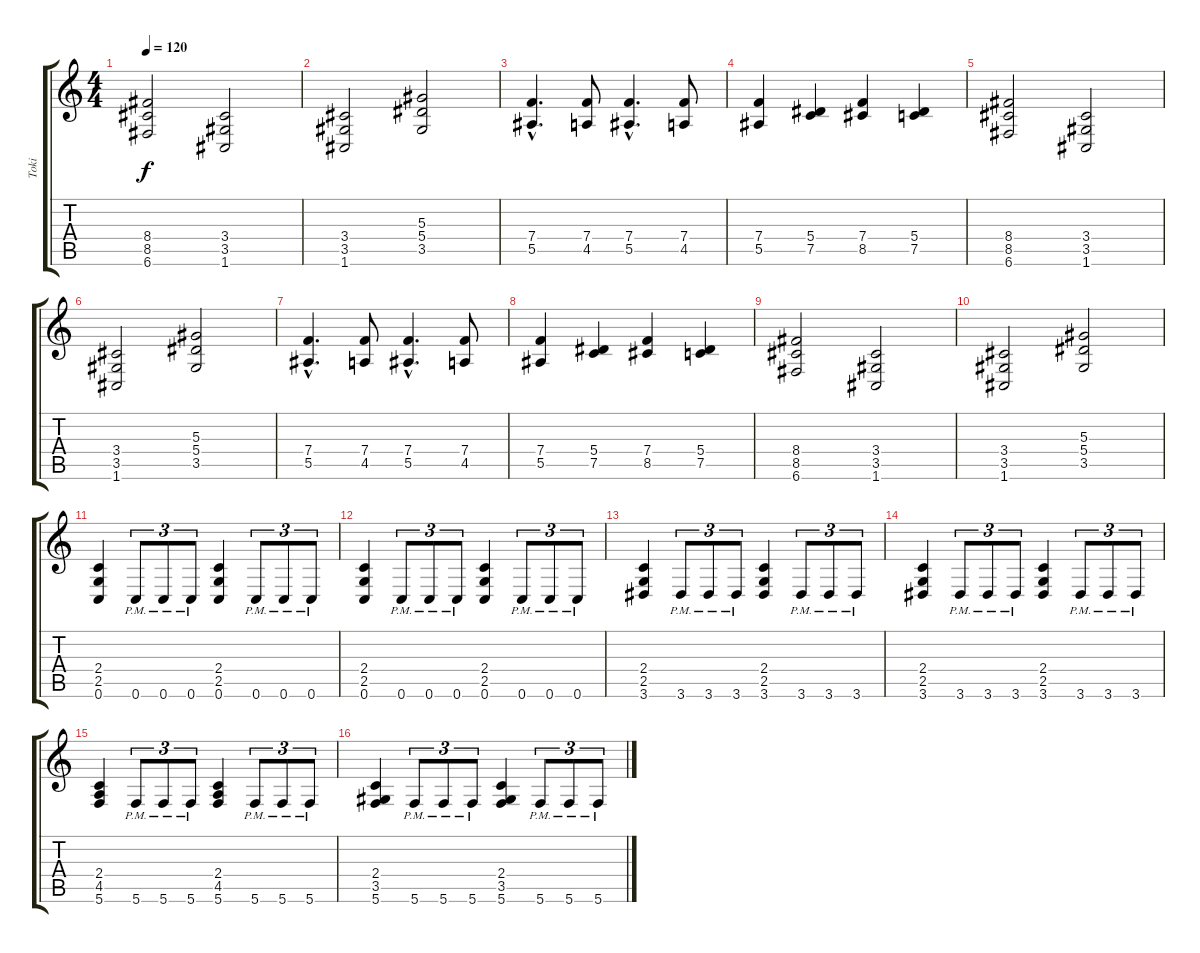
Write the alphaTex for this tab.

\track ("Toki" "Toki") {instrument distortionguitar}
\staff {score tabs}
\tuning (C4 G3 Eb3 Bb2 F2 C2) {hide}
\ts (4 4)
\tempo 120
\clef g2
\ks c
(8.4 8.5 6.6).2{dy f} (3.4 3.5 1.6).2 |
(3.4 3.5 1.6).2 (5.3 5.4 3.5).2 |
(7.4{hac} 5.5{hac}).4{d} (7.4 4.5).8 (7.4{hac} 5.5{hac}).4{d} (7.4 4.5).8 |
(7.4 5.5).4 (5.4 7.5).4 (7.4 8.5).4 (5.4 7.5).4 |
(8.4 8.5 6.6).2 (3.4 3.5 1.6).2 |
(3.4 3.5 1.6).2 (5.3 5.4 3.5).2 |
(7.4{hac} 5.5{hac}).4{d} (7.4 4.5).8 (7.4{hac} 5.5{hac}).4{d} (7.4 4.5).8 |
(7.4 5.5).4 (5.4 7.5).4 (7.4 8.5).4 (5.4 7.5).4 |
(8.4 8.5 6.6).2 (3.4 3.5 1.6).2 |
(3.4 3.5 1.6).2 (5.3 5.4 3.5).2 |
(2.4 2.5 0.6).4 0.6{pm}.8{tu (3 2)} 0.6{pm}.8{tu (3 2)} 0.6{pm}.8{tu (3 2)} (2.4 2.5 0.6).4 0.6{pm}.8{tu (3 2)} 0.6{pm}.8{tu (3 2)} 0.6{pm}.8{tu (3 2)} |
(2.4 2.5 0.6).4 0.6{pm}.8{tu (3 2)} 0.6{pm}.8{tu (3 2)} 0.6{pm}.8{tu (3 2)} (2.4 2.5 0.6).4 0.6{pm}.8{tu (3 2)} 0.6{pm}.8{tu (3 2)} 0.6{pm}.8{tu (3 2)} |
(2.4 2.5 3.6).4 3.6{pm}.8{tu (3 2)} 3.6{pm}.8{tu (3 2)} 3.6{pm}.8{tu (3 2)} (2.4 2.5 3.6).4 3.6{pm}.8{tu (3 2)} 3.6{pm}.8{tu (3 2)} 3.6{pm}.8{tu (3 2)} |
(2.4 2.5 3.6).4 3.6{pm}.8{tu (3 2)} 3.6{pm}.8{tu (3 2)} 3.6{pm}.8{tu (3 2)} (2.4 2.5 3.6).4 3.6{pm}.8{tu (3 2)} 3.6{pm}.8{tu (3 2)} 3.6{pm}.8{tu (3 2)} |
(2.4 4.5 5.6).4 5.6{pm}.8{tu (3 2)} 5.6{pm}.8{tu (3 2)} 5.6{pm}.8{tu (3 2)} (2.4 4.5 5.6).4 5.6{pm}.8{tu (3 2)} 5.6{pm}.8{tu (3 2)} 5.6{pm}.8{tu (3 2)} |
(2.4 3.5 5.6).4 5.6{pm}.8{tu (3 2)} 5.6{pm}.8{tu (3 2)} 5.6{pm}.8{tu (3 2)} (2.4 3.5 5.6).4 5.6{pm}.8{tu (3 2)} 5.6{pm}.8{tu (3 2)} 5.6{pm}.8{tu (3 2)}
